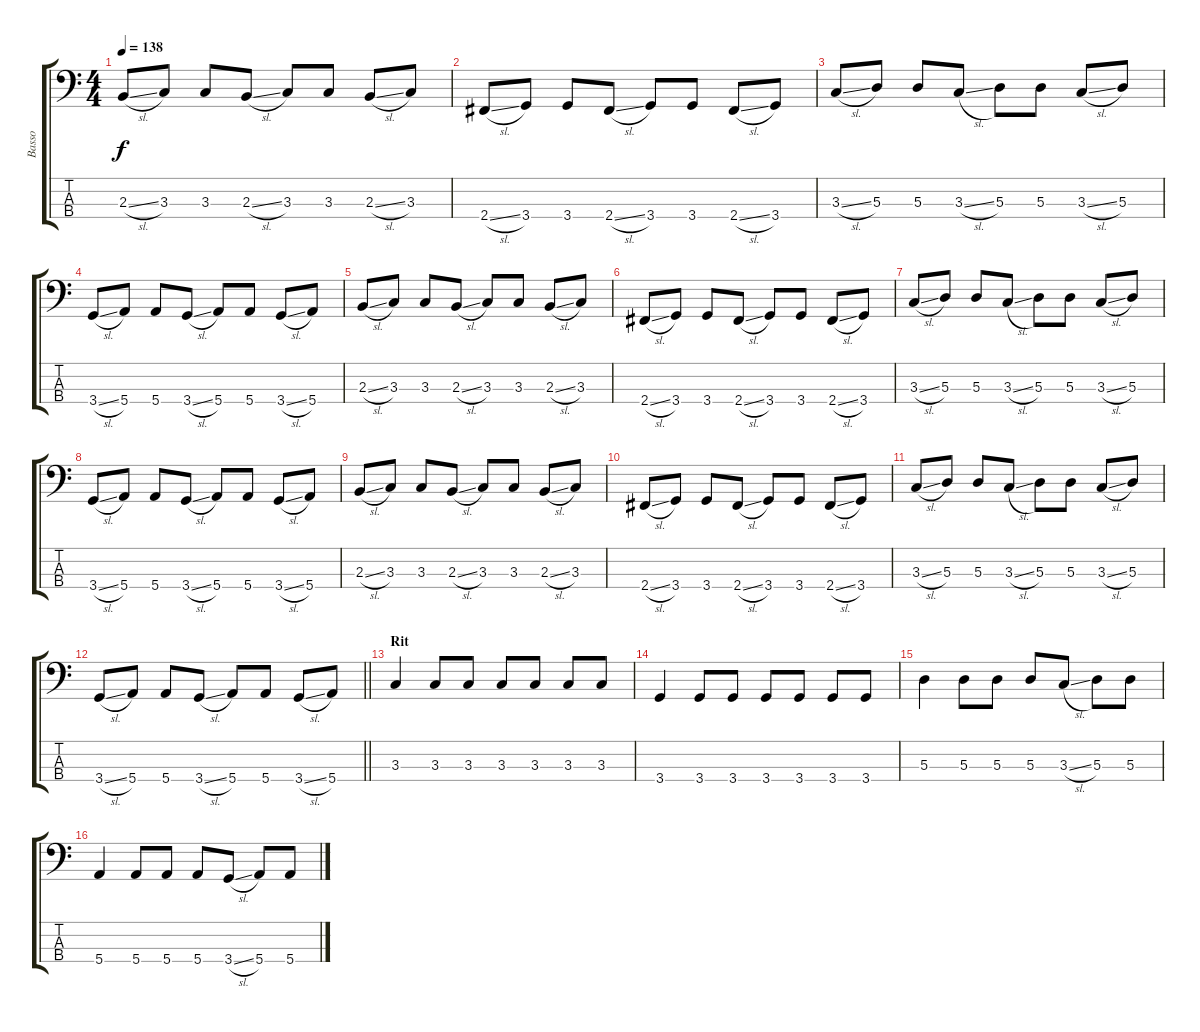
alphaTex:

\track ("Basso" "Basso") {instrument electricbasspick}
\staff {score tabs}
\tuning (G2 D2 A1 E1) {hide}
\ts (4 4)
\tempo 138
\clef f4
\ks c
2.3{sl}.8{dy f} 3.3.8 3.3.8 2.3{sl}.8 3.3.8 3.3.8 2.3{sl}.8 3.3.8 |
2.4{sl}.8 3.4.8 3.4.8 2.4{sl}.8 3.4.8 3.4.8 2.4{sl}.8 3.4.8 |
3.3{sl}.8 5.3.8 5.3.8 3.3{sl}.8 5.3.8 5.3.8 3.3{sl}.8 5.3.8 |
3.4{sl}.8 5.4.8 5.4.8 3.4{sl}.8 5.4.8 5.4.8 3.4{sl}.8 5.4.8 |
2.3{sl}.8 3.3.8 3.3.8 2.3{sl}.8 3.3.8 3.3.8 2.3{sl}.8 3.3.8 |
2.4{sl}.8 3.4.8 3.4.8 2.4{sl}.8 3.4.8 3.4.8 2.4{sl}.8 3.4.8 |
3.3{sl}.8 5.3.8 5.3.8 3.3{sl}.8 5.3.8 5.3.8 3.3{sl}.8 5.3.8 |
3.4{sl}.8 5.4.8 5.4.8 3.4{sl}.8 5.4.8 5.4.8 3.4{sl}.8 5.4.8 |
2.3{sl}.8 3.3.8 3.3.8 2.3{sl}.8 3.3.8 3.3.8 2.3{sl}.8 3.3.8 |
2.4{sl}.8 3.4.8 3.4.8 2.4{sl}.8 3.4.8 3.4.8 2.4{sl}.8 3.4.8 |
3.3{sl}.8 5.3.8 5.3.8 3.3{sl}.8 5.3.8 5.3.8 3.3{sl}.8 5.3.8 |
\barLineRight lightlight
3.4{sl}.8 5.4.8 5.4.8 3.4{sl}.8 5.4.8 5.4.8 3.4{sl}.8 5.4.8 |
\section ("" "Rit")
3.3.4 3.3.8 3.3.8 3.3.8 3.3.8 3.3.8 3.3.8 |
3.4.4 3.4.8 3.4.8 3.4.8 3.4.8 3.4.8 3.4.8 |
5.3.4 5.3.8 5.3.8 5.3.8 3.3{sl}.8 5.3.8 5.3.8 |
5.4.4 5.4.8 5.4.8 5.4.8 3.4{sl}.8 5.4.8 5.4.8
